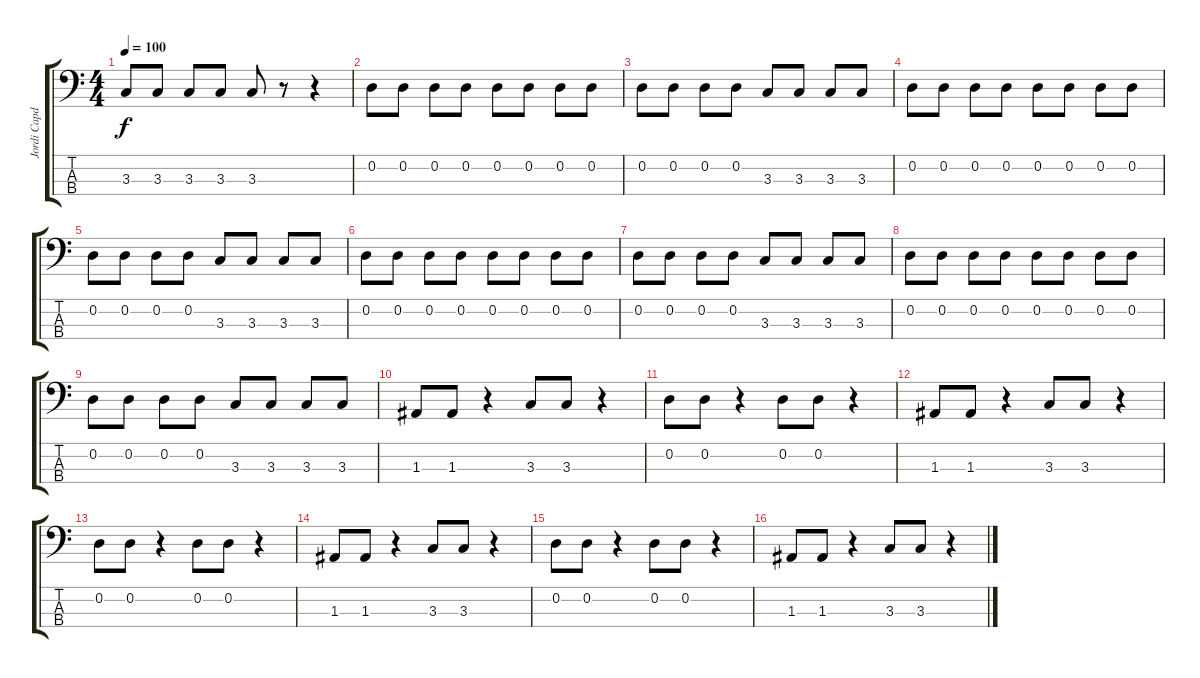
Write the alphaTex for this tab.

\track ("Jordi Capdevila" "Jordi Capd") {instrument electricbassfinger}
\staff {score tabs}
\tuning (G2 D2 A1 E1) {hide}
\ts (4 4)
\tempo 100
\clef f4
\ks c
3.3.8{dy f} 3.3.8 3.3.8 3.3.8 3.3.8 r.8 r.4 |
0.2.8 0.2.8 0.2.8 0.2.8 0.2.8 0.2.8 0.2.8 0.2.8 |
0.2.8 0.2.8 0.2.8 0.2.8 3.3.8 3.3.8 3.3.8 3.3.8 |
0.2.8 0.2.8 0.2.8 0.2.8 0.2.8 0.2.8 0.2.8 0.2.8 |
0.2.8 0.2.8 0.2.8 0.2.8 3.3.8 3.3.8 3.3.8 3.3.8 |
0.2.8 0.2.8 0.2.8 0.2.8 0.2.8 0.2.8 0.2.8 0.2.8 |
0.2.8 0.2.8 0.2.8 0.2.8 3.3.8 3.3.8 3.3.8 3.3.8 |
0.2.8 0.2.8 0.2.8 0.2.8 0.2.8 0.2.8 0.2.8 0.2.8 |
0.2.8 0.2.8 0.2.8 0.2.8 3.3.8 3.3.8 3.3.8 3.3.8 |
1.3.8 1.3.8 r.4 3.3.8 3.3.8 r.4 |
0.2.8 0.2.8 r.4 0.2.8 0.2.8 r.4 |
1.3.8 1.3.8 r.4 3.3.8 3.3.8 r.4 |
0.2.8 0.2.8 r.4 0.2.8 0.2.8 r.4 |
1.3.8 1.3.8 r.4 3.3.8 3.3.8 r.4 |
0.2.8 0.2.8 r.4 0.2.8 0.2.8 r.4 |
1.3.8 1.3.8 r.4 3.3.8 3.3.8 r.4
